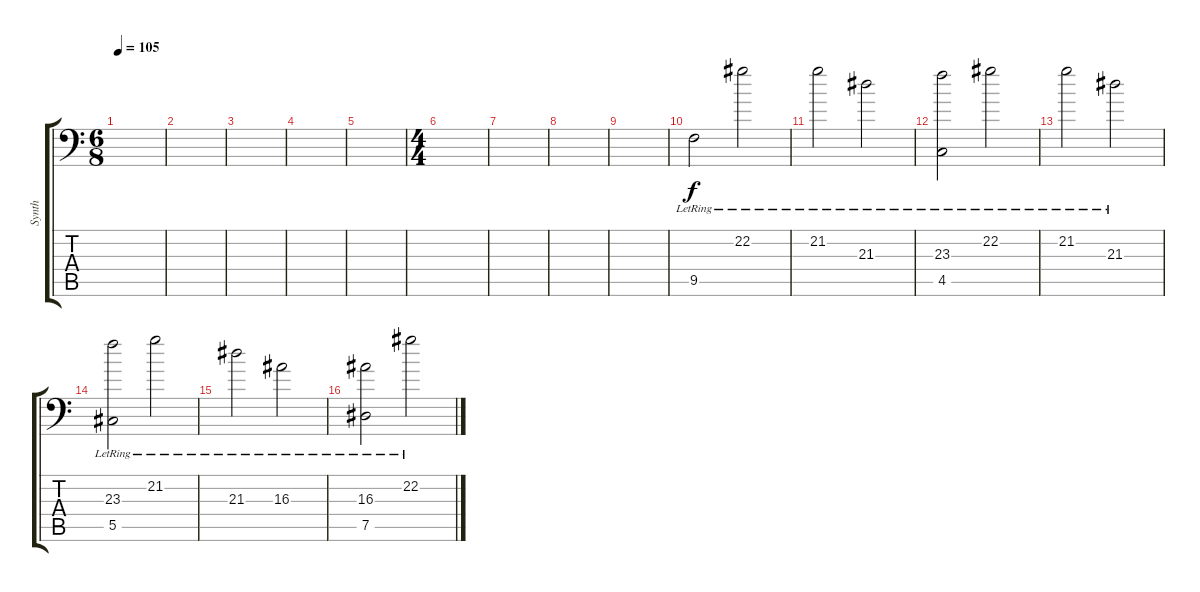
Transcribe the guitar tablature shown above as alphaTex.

\track ("Synth" "Synth") {instrument acousticgrandpiano}
\staff {score tabs}
\tuning (Eb4 Bb3 Gb3 Db3 Ab2 Db1) {hide}
\ts (6 8)
\tempo 105
\clef f4
\ks c
|
|
|
|
|
\ts (4 4)
|
|
|
|
9.5{lr}.2 22.2{lr}.2 |
21.2{lr}.2 21.3{lr}.2 |
(23.3{lr} 4.5{lr}).2 22.2{lr}.2 |
21.2{lr}.2 21.3{lr}.2 |
(23.3{lr} 5.5{lr}).2 21.2{lr}.2 |
21.3{lr}.2 16.3{lr}.2 |
(16.3{lr} 7.5{lr}).2 22.2{lr}.2
